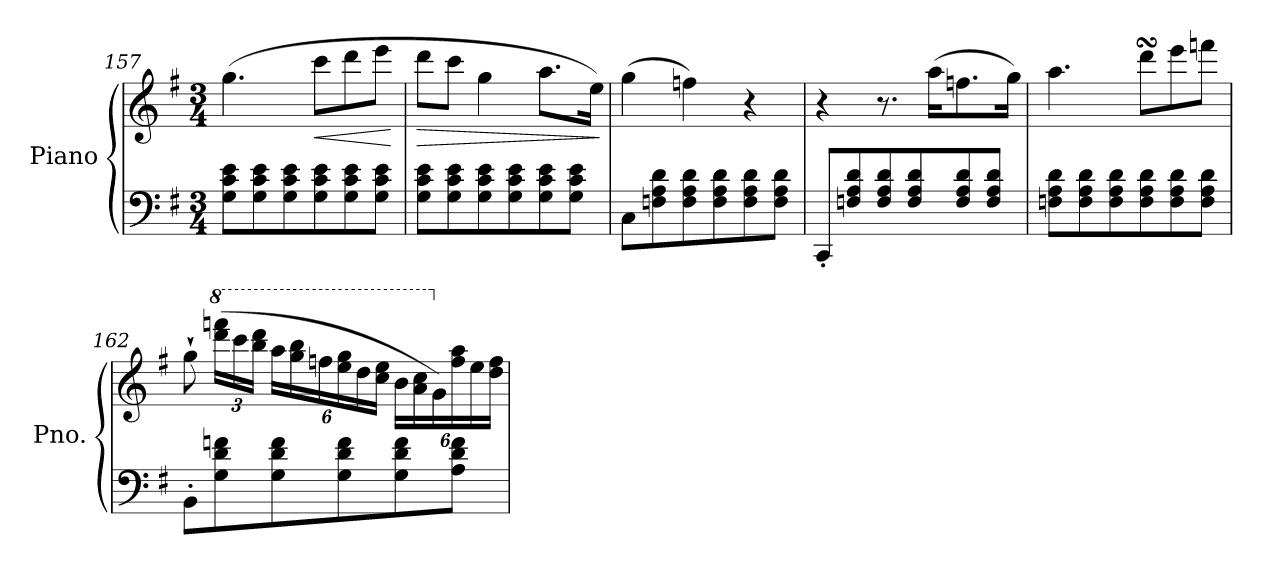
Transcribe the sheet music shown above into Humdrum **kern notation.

**kern	**kern	**dynam
*part1	*part1	*part1
*staff2	*staff1	*staff1/2
*I"Piano	*	*
*I'Pno.	*	*
*clefF4	*clefG2	*
*k[f#]	*k[f#]	*
*M3/4	*M3/4	*
=157	=157	=157
8G\ 8c\ 8e\L	(>4.gg\	.
8G\ 8c\ 8e\	.	.
8G\ 8c\ 8e\	.	.
!	!	!LO:HP:b
8G\ 8c\ 8e\	8ccc\L	<
8G\ 8c\ 8e\	8ddd\	.
8G\ 8c\ 8e\J	8eee\J	.
.	.	[
=158	=158	=158
!	!	!LO:HP:b
8G\ 8c\ 8e\L	8ddd\L	>
8G\ 8c\ 8e\	8ccc\J	.
8G\ 8c\ 8e\	4gg\	.
8G\ 8c\ 8e\	.	.
8G\ 8c\ 8e\	8.aa\L	.
8G\ 8c\ 8e\J	.	.
.	16ee\Jk)	.
.	.	]
=159	=159	=159
8C\L	(>4gg\	.
8Fn\ 8A\ 8d\	.	.
8F\ 8A\ 8d\	4ffn\)	.
8F\ 8A\ 8d\	.	.
8F\ 8A\ 8d\	4r	.
8F\ 8A\ 8d\J	.	.
!!LO:PB:g=z
=160	=160	=160
8CC'/L	4r	.
8Fn/ 8A/ 8d/	.	.
8F/ 8A/ 8d/	8.r	.
8F/ 8A/ 8d/	.	.
.	(>16aa\KL	.
8F/ 8A/ 8d/	8.ffn\	.
8F/ 8A/ 8d/J	.	.
.	16gg\Jk)	.
=161	=161	=161
8Fn\ 8A\ 8d\L	4.aa\	.
8F\ 8A\ 8d\	.	.
8F\ 8A\ 8d\	.	.
8F\ 8A\ 8d\	8dddsSSS\L	.
8F\ 8A\ 8d\	8eee\	.
8F\ 8A\ 8d\J	8fffn\J	.
=162	=162	=162
8BB'\L	8gg`\	.
*	*8va	*
*	*Xbrackettup	*
8G\ 8d\ 8fn\	(>24dddd\ 24ffffn\LL	.
.	24cccc\	.
.	24bbb\ 24dddd\JJ	.
8G\ 8d\ 8f\	24aaa\LL	.
.	24ggg\ 24bbb\	.
.	24fffn\	.
8G\ 8d\ 8f\	24eee\ 24ggg\	.
.	24ddd\	.
.	24ccc\ 24eee\JJ	.
8G\ 8d\ 8f\	24bb\LL	.
.	24aa\ 24ccc\	.
*	*X8va	*
.	24g\)	.
8A\ 8d\ 8f\J	24ff\ 24aa\	.
.	24ee\	.
.	24dd\ 24ff\JJ	.
=	=	=
*-	*-	*-
